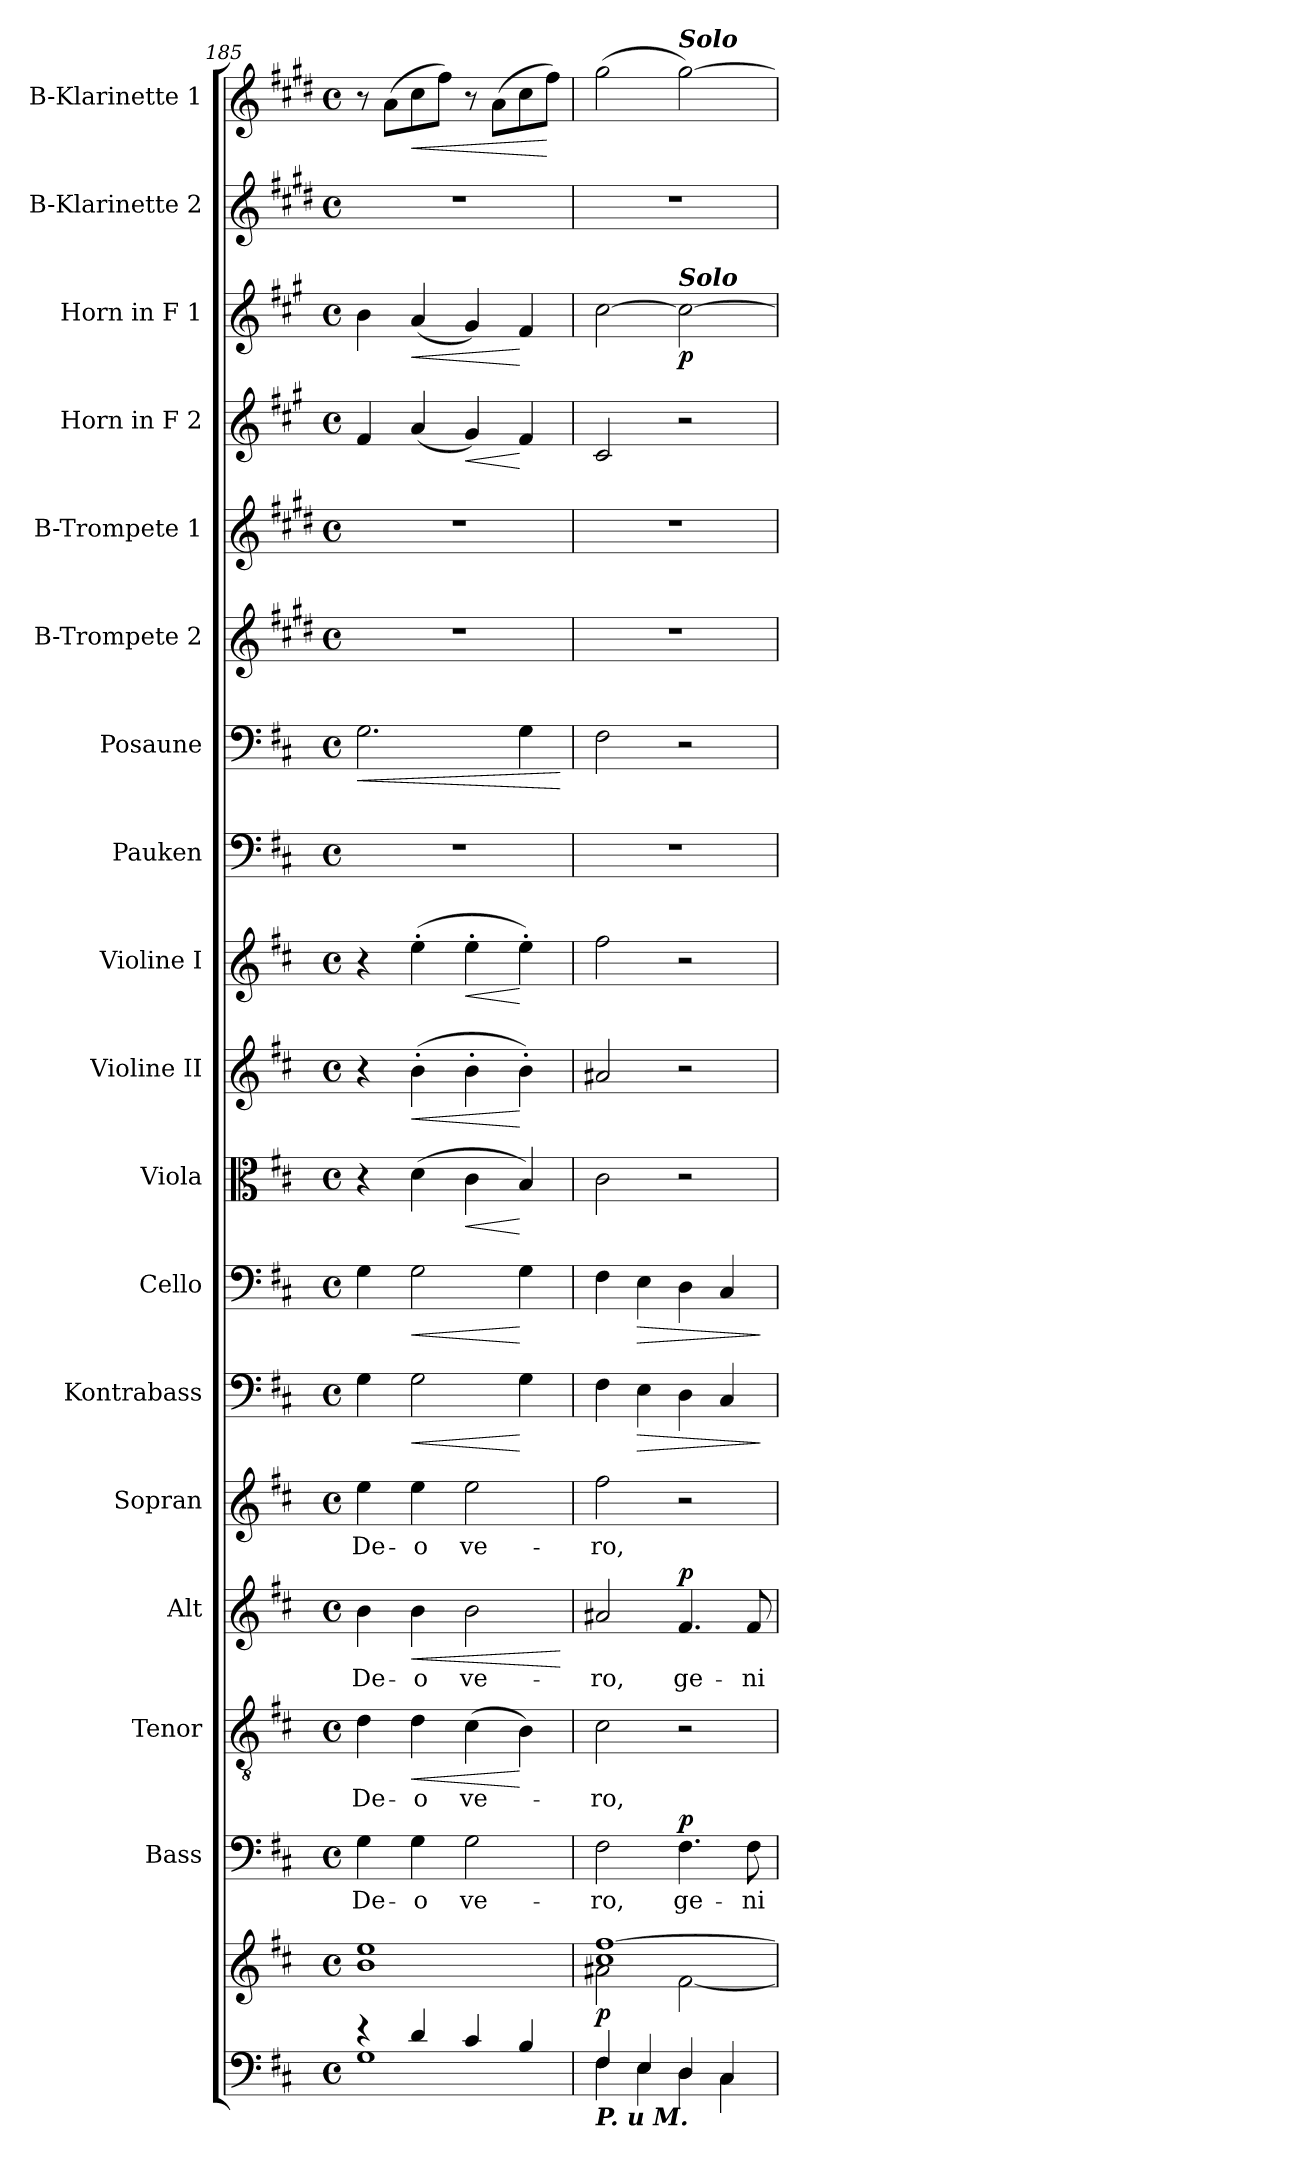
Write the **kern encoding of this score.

**kern	**kern	**dynam	**kern	**text	**dynam	**kern	**text	**dynam	**kern	**text	**dynam	**kern	**text	**kern	**dynam	**kern	**dynam	**kern	**dynam	**kern	**dynam	**kern	**dynam	**kern	**kern	**dynam	**kern	**kern	**kern	**dynam	**kern	**dynam	**kern	**kern	**dynam
*part18	*part18	*part18	*part17	*part17	*part17	*part16	*part16	*part16	*part15	*part15	*part15	*part14	*part14	*part13	*part13	*part12	*part12	*part11	*part11	*part10	*part10	*part9	*part9	*part8	*part7	*part7	*part6	*part5	*part4	*part4	*part3	*part3	*part2	*part1	*part1
*staff19	*staff18	*staff18/19	*staff17	*staff17	*staff17	*staff16	*staff16	*staff16	*staff15	*staff15	*staff15	*staff14	*staff14	*staff13	*staff13	*staff12	*staff12	*staff11	*staff11	*staff10	*staff10	*staff9	*staff9	*staff8	*staff7	*staff7	*staff6	*staff5	*staff4	*staff4	*staff3	*staff3	*staff2	*staff1	*staff1
*	*	*	*I"Bass	*	*	*I"Tenor	*	*	*I"Alt	*	*	*I"Sopran	*	*I"Kontrabass	*	*I"Cello	*	*I"Viola	*	*I"Violine II	*	*I"Violine I	*	*I"Pauken	*I"Posaune	*	*I"B-Trompete 2	*I"B-Trompete 1	*I"Horn in F 2	*	*I"Horn in F 1	*	*I"B-Klarinette 2	*I"B-Klarinette 1	*
*	*	*	*I'B.	*	*	*I'T.	*	*	*I'A.	*	*	*I'S.	*	*I'Kb.	*	*	*	*I'Vla.	*	*I'Vl. II	*	*I'Vl. I	*	*I'Pk.	*I'Pos.	*	*I'B Trp. 2	*I'B Trp. 1	*	*	*	*	*I'B Kl. 2	*I'B Kl. 1	*
*clefF4	*clefG2	*	*clefF4	*	*	*clefGv2	*	*	*clefG2	*	*	*clefG2	*	*clefF4	*	*clefF4	*	*clefC3	*	*clefG2	*	*clefG2	*	*clefF4	*clefF4	*	*clefG2	*clefG2	*clefG2	*	*clefG2	*	*clefG2	*clefG2	*
*	*	*	*	*	*	*	*	*	*	*	*	*	*	*ITrd7c12	*	*	*	*	*	*	*	*	*	*	*	*	*ITrd1c2	*ITrd1c2	*ITrd4c7	*	*ITrd4c7	*	*ITrd1c2	*ITrd1c2	*
*k[f#c#]	*k[f#c#]	*	*k[f#c#]	*	*	*k[f#c#]	*	*	*k[f#c#]	*	*	*k[f#c#]	*	*k[f#c#]	*	*k[f#c#]	*	*k[f#c#]	*	*k[f#c#]	*	*k[f#c#]	*	*k[f#c#]	*k[f#c#]	*	*k[f#c#]	*k[f#c#]	*k[f#c#]	*	*k[f#c#]	*	*k[f#c#]	*k[f#c#]	*
*D:	*D:	*	*D:	*	*	*D:	*	*	*D:	*	*	*D:	*	*D:	*	*D:	*	*D:	*	*D:	*	*D:	*	*D:	*D:	*	*D:	*D:	*D:	*	*D:	*	*D:	*D:	*
*M4/4	*M4/4	*	*M4/4	*	*	*M4/4	*	*	*M4/4	*	*	*M4/4	*	*M4/4	*	*M4/4	*	*M4/4	*	*M4/4	*	*M4/4	*	*M4/4	*M4/4	*	*M4/4	*M4/4	*M4/4	*	*M4/4	*	*M4/4	*M4/4	*
*met(c)	*met(c)	*	*met(c)	*	*	*met(c)	*	*	*met(c)	*	*	*met(c)	*	*met(c)	*	*met(c)	*	*met(c)	*	*met(c)	*	*met(c)	*	*met(c)	*met(c)	*	*met(c)	*met(c)	*met(c)	*	*met(c)	*	*met(c)	*met(c)	*
=185	=185	=185	=185	=185	=185	=185	=185	=185	=185	=185	=185	=185	=185	=185	=185	=185	=185	=185	=185	=185	=185	=185	=185	=185	=185	=185	=185	=185	=185	=185	=185	=185	=185	=185	=185
*^	*	*	*	*	*	*	*	*	*	*	*	*	*	*	*	*	*	*	*	*	*	*	*	*	*	*	*	*	*	*	*	*	*	*	*
!	!	!	!	!	!LO:LY:b	!	!	!LO:LY:b	!	!	!LO:LY:b	!	!	!LO:LY:b	!	!	!	!	!	!	!	!	!	!	!	!	!LO:HP:b	!	!	!	!	!	!	!	!	!
4re	1G	1b 1ee	.	4G\	De-	.	4d\	De-	.	4b\	De-	.	4ee\	De-	4GG\	.	4G\	.	4r	.	4r	.	4r	.	1r	2.G\	<	1r	1r	4B/	.	4e\	.	1r	8r	.
.	.	.	.	.	.	.	.	.	.	.	.	.	.	.	.	.	.	.	.	.	.	.	.	.	.	.	.	.	.	.	.	.	.	.	(>8g\L	.
!	!	!	!	!	!LO:LY:b	!	!	!LO:LY:b	!LO:HP:b	!	!LO:LY:b	!LO:HP:b	!	!LO:LY:b	!	!LO:HP:b	!	!LO:HP:b	!	!	!	!LO:HP:b	!	!	!	!	!	!	!	!	!	!	!LO:HP:b	!	!	!LO:HP:b
4d/	.	.	.	4G\	-o	.	4d\	-o	<	4b\	-o	<	4ee\	-o	2GG\	<	2G\	<	(>4d\	.	(>4b'>\	<	(>4ee'>\	.	.	.	.	.	.	(<4d/	.	(<4d/	<	.	8b\	<
.	.	.	.	.	.	.	.	.	.	.	.	.	.	.	.	.	.	.	.	.	.	.	.	.	.	.	.	.	.	.	.	.	.	.	8ee\J)	.
!	!	!	!	!	!LO:LY:b	!	!	!LO:LY:b	!	!	!LO:LY:b	!	!	!LO:LY:b	!	!	!	!	!	!LO:HP:b	!	!	!	!LO:HP:b	!	!	!	!	!	!	!LO:HP:b	!	!	!	!	!
4c#/	.	.	.	2G\	ve-	.	(>4c#\	ve-	.	2b\	ve-	.	2ee\	ve-	.	.	.	.	4c#\	<	4b'>\	.	4ee'>\	<	.	.	.	.	.	4c#/)	<	4c#/)	.	.	8r	.
.	.	.	.	.	.	.	.	.	.	.	.	.	.	.	.	.	.	.	.	.	.	.	.	.	.	.	.	.	.	.	.	.	.	.	(>8g\L	.
4B/	.	.	.	.	.	.	4B\)	.	[	.	.	.	.	.	4GG\	[	4G\	[	4B/)	[	4b'>\)	[	4ee'>\)	[	.	4G\	.	.	.	4B/	[	4B/	[	.	8b\	.
.	.	.	.	.	.	.	.	.	.	.	.	.	.	.	.	.	.	.	.	.	.	.	.	.	.	.	.	.	.	.	.	.	.	.	8ee\J)	[
*v	*v	*	*	*	*	*	*	*	*	*	*	*	*	*	*	*	*	*	*	*	*	*	*	*	*	*	*	*	*	*	*	*	*	*	*	*
.	.	.	.	.	.	.	.	.	.	.	[	.	.	.	.	.	.	.	.	.	.	.	.	.	.	[	.	.	.	.	.	.	.	.	.
=186	=186	=186	=186	=186	=186	=186	=186	=186	=186	=186	=186	=186	=186	=186	=186	=186	=186	=186	=186	=186	=186	=186	=186	=186	=186	=186	=186	=186	=186	=186	=186	=186	=186	=186	=186
*^	*^	*	*	*	*	*	*	*	*	*	*	*	*	*	*	*	*	*	*	*	*	*	*	*	*	*	*	*	*	*	*	*	*	*	*
!LO:TX:b:Bi:t=P. u M.	!	!	!	!	!	!	!	!	!	!	!	!	!	!	!	!	!	!	!	!	!	!	!	!	!	!	!	!	!	!	!	!	!	!	!	!	!
!	!	!	!	!LO:DY:b	!	!LO:LY:b	!	!	!LO:LY:b	!	!	!LO:LY:b	!	!	!LO:LY:b	!	!	!	!	!	!	!	!	!	!	!	!	!	!	!	!	!	!	!	!	!	!
4F#/	4F#\	1cc# [>1ff#	2a#X\	p	2F#\	-ro,	.	2c#\	-ro,	.	2a#X/	-ro,	.	2ff#\	-ro,	4FF#\	.	4F#\	.	2c#\	.	2a#X/	.	2ff#\	.	1r	2F#\	.	1r	1r	2F#/	.	[2f#\	.	1r	(>2ff#\	.
!	!	!	!	!	!	!	!	!	!	!	!	!	!	!	!	!	!LO:HP:b	!	!LO:HP:b	!	!	!	!	!	!	!	!	!	!	!	!	!	!	!	!	!	!
4E/	4E\	.	.	.	.	.	.	.	.	.	.	.	.	.	.	4EE\	>	4E\	>	.	.	.	.	.	.	.	.	.	.	.	.	.	.	.	.	.	.
!	!	!	!	!	!	!	!	!	!	!	!	!	!	!	!	!	!	!	!	!	!	!	!	!	!	!	!	!	!	!	!	!	!	!	!	!LO:TX:a:Bi:t=Solo	!
!	!	!	!	!	!	!	!	!	!	!	!	!	!	!	!	!	!	!	!	!	!	!	!	!	!	!	!	!	!	!	!	!	!LO:TX:a:Bi:t=Solo	!	!	!	!
!	!	!	!	!	!	!LO:LY:b	!LO:DY:a	!	!	!	!	!LO:LY:b	!LO:DY:a	!	!	!	!	!	!	!	!	!	!	!	!	!	!	!	!	!	!	!	!	!LO:DY:b	!	!	!
4D/	4D\	.	[<2f#\	.	4.F#\	ge-	p	2r	.	.	4.f#/	ge-	p	2r	.	4DD\	.	4D\	.	2r	.	2r	.	2r	.	.	2r	.	.	.	2r	.	2f#\_	p	.	[2ff#\)	.
4C#/	4C#\	.	.	.	.	.	.	.	.	.	.	.	.	.	.	4CC#/	.	4C#/	.	.	.	.	.	.	.	.	.	.	.	.	.	.	.	.	.	.	.
!	!	!	!	!	!	!LO:LY:b	!	!	!	!	!	!LO:LY:b	!	!	!	!	!	!	!	!	!	!	!	!	!	!	!	!	!	!	!	!	!	!	!	!	!
.	.	.	.	.	8F#\	-ni-	.	.	.	.	8f#/	-ni-	.	.	.	.	.	.	.	.	.	.	.	.	.	.	.	.	.	.	.	.	.	.	.	.	.
*v	*v	*	*	*	*	*	*	*	*	*	*	*	*	*	*	*	*	*	*	*	*	*	*	*	*	*	*	*	*	*	*	*	*	*	*	*	*
*	*v	*v	*	*	*	*	*	*	*	*	*	*	*	*	*	*	*	*	*	*	*	*	*	*	*	*	*	*	*	*	*	*	*	*	*	*
.	.	.	.	.	.	.	.	.	.	.	.	.	.	.	]	.	]	.	.	.	.	.	.	.	.	.	.	.	.	.	.	.	.	.	.
=	=	=	=	=	=	=	=	=	=	=	=	=	=	=	=	=	=	=	=	=	=	=	=	=	=	=	=	=	=	=	=	=	=	=	=
*-	*-	*-	*-	*-	*-	*-	*-	*-	*-	*-	*-	*-	*-	*-	*-	*-	*-	*-	*-	*-	*-	*-	*-	*-	*-	*-	*-	*-	*-	*-	*-	*-	*-	*-	*-
